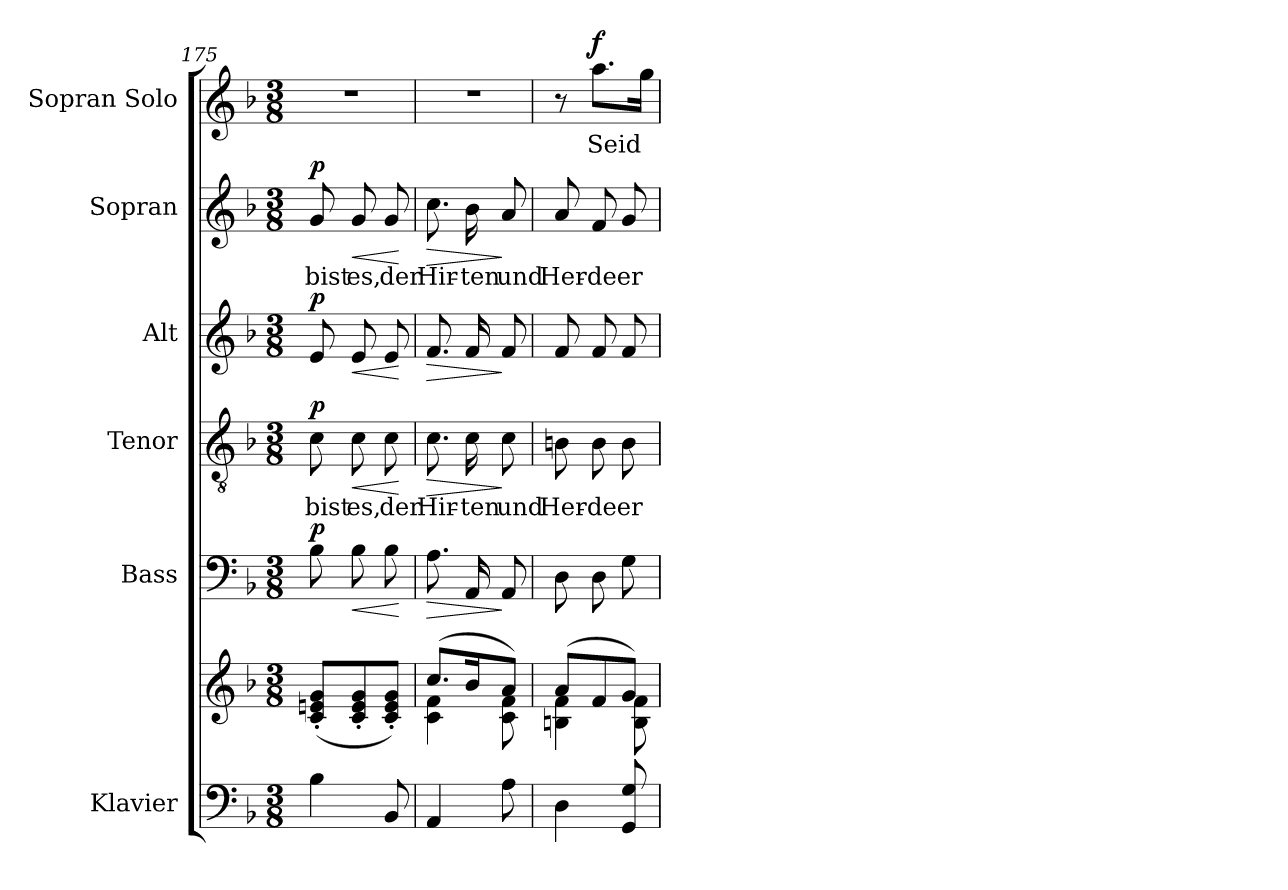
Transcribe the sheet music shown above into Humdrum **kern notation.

**kern	**kern	**kern	**dynam	**kern	**text	**dynam	**kern	**dynam	**kern	**text	**dynam	**kern	**text	**dynam
*part6	*part6	*part5	*part5	*part4	*part4	*part4	*part3	*part3	*part2	*part2	*part2	*part1	*part1	*part1
*staff7	*staff6	*staff5	*staff5	*staff4	*staff4	*staff4	*staff3	*staff3	*staff2	*staff2	*staff2	*staff1	*staff1	*staff1
*I"Klavier	*	*I"Bass	*	*I"Tenor	*	*	*I"Alt	*	*I"Sopran	*	*	*I"Sopran Solo	*	*
*	*	*I'B	*	*I'T	*	*	*I'A	*	*I'S	*	*	*	*	*
!!LO:PB:g=z
*clefF4	*clefG2	*clefF4	*	*clefGv2	*	*	*clefG2	*	*clefG2	*	*	*clefG2	*	*
*k[b-]	*k[b-]	*k[b-]	*	*k[b-]	*	*	*k[b-]	*	*k[b-]	*	*	*k[b-]	*	*
*M3/8	*M3/8	*M3/8	*	*M3/8	*	*	*M3/8	*	*M3/8	*	*	*M3/8	*	*
=175	=175	=175	=175	=175	=175	=175	=175	=175	=175	=175	=175	=175	=175	=175
!	!	!	!LO:DY:a	!	!LO:LY:b	!LO:DY:a	!	!LO:DY:a	!	!LO:LY:b	!LO:DY:a	!	!	!
4B-\	(8c/' 8en/' 8g/'L	8B-\	p	8c\	bist	p	8e/	p	8g/	bist	p	4.r	.	.
!	!	!	!LO:HP:b	!	!LO:LY:b	!LO:HP:b	!	!LO:HP:b	!	!LO:LY:b	!LO:HP:b	!	!	!
.	8c/' 8e/' 8g/'	8B-\	<	8c\	es,	<	8e/	<	8g/	es,	<	.	.	.
!	!	!	!	!	!LO:LY:b	!	!	!	!	!LO:LY:b	!	!	!	!
8BB-/	8c/' 8e/' 8g/'J)	8B-\	.	8c\	der	.	8e/	.	8g/	der	.	.	.	.
.	.	.	[	.	.	[	.	[	.	.	[	.	.	.
=176	=176	=176	=176	=176	=176	=176	=176	=176	=176	=176	=176	=176	=176	=176
*	*^	*	*	*	*	*	*	*	*	*	*	*	*	*
!	!	!	!	!LO:HP:b	!	!LO:LY:b	!LO:HP:b	!	!LO:HP:b	!	!LO:LY:b	!LO:HP:b	!	!	!
4AA/	(8.cc/L	4c\ 4f\	8.A\	>	8.c\	Hir-	>	8.f/	>	8.cc\	Hir-	>	4.r	.	.
!	!	!	!	!	!	!LO:LY:b	!	!	!	!	!LO:LY:b	!	!	!	!
.	16b-/K	.	16AA/	.	16c\	-ten	.	16f/	.	16b-\	-ten	.	.	.	.
!	!	!	!	!	!	!LO:LY:b	!	!	!	!	!LO:LY:b	!	!	!	!
8A\	8a/J)	8c\ 8f\	8AA/	]	8c\	und	]	8f/	]	8a/	und	]	.	.	.
=177	=177	=177	=177	=177	=177	=177	=177	=177	=177	=177	=177	=177	=177	=177	=177
!	!	!	!	!	!	!LO:LY:b	!	!	!	!	!LO:LY:b	!	!	!	!
4D\	(8a/L	4Bn\ 4f\	8D\	.	8Bn\	Her-	.	8f/	.	8a/	Her-	.	8r	.	.
!	!	!	!	!	!	!LO:LY:b	!	!	!	!	!LO:LY:b	!	!	!LO:LY:b	!LO:DY:a
.	8f/	.	8D\	.	8B\	-de	.	8f/	.	8f/	-de	.	8.aa\L	-Seid	f
!	!	!	!	!	!	!LO:LY:b	!	!	!	!	!LO:LY:b	!	!	!	!
8GG/ 8G/	8g/J)	8B\ 8f\	8G\	.	8B\	er-	.	8f/	.	8g/	er-	.	.	.	.
.	.	.	.	.	.	.	.	.	.	.	.	.	16gg\Jk	.	.
*	*v	*v	*	*	*	*	*	*	*	*	*	*	*	*	*
=	=	=	=	=	=	=	=	=	=	=	=	=	=	=
*-	*-	*-	*-	*-	*-	*-	*-	*-	*-	*-	*-	*-	*-	*-
